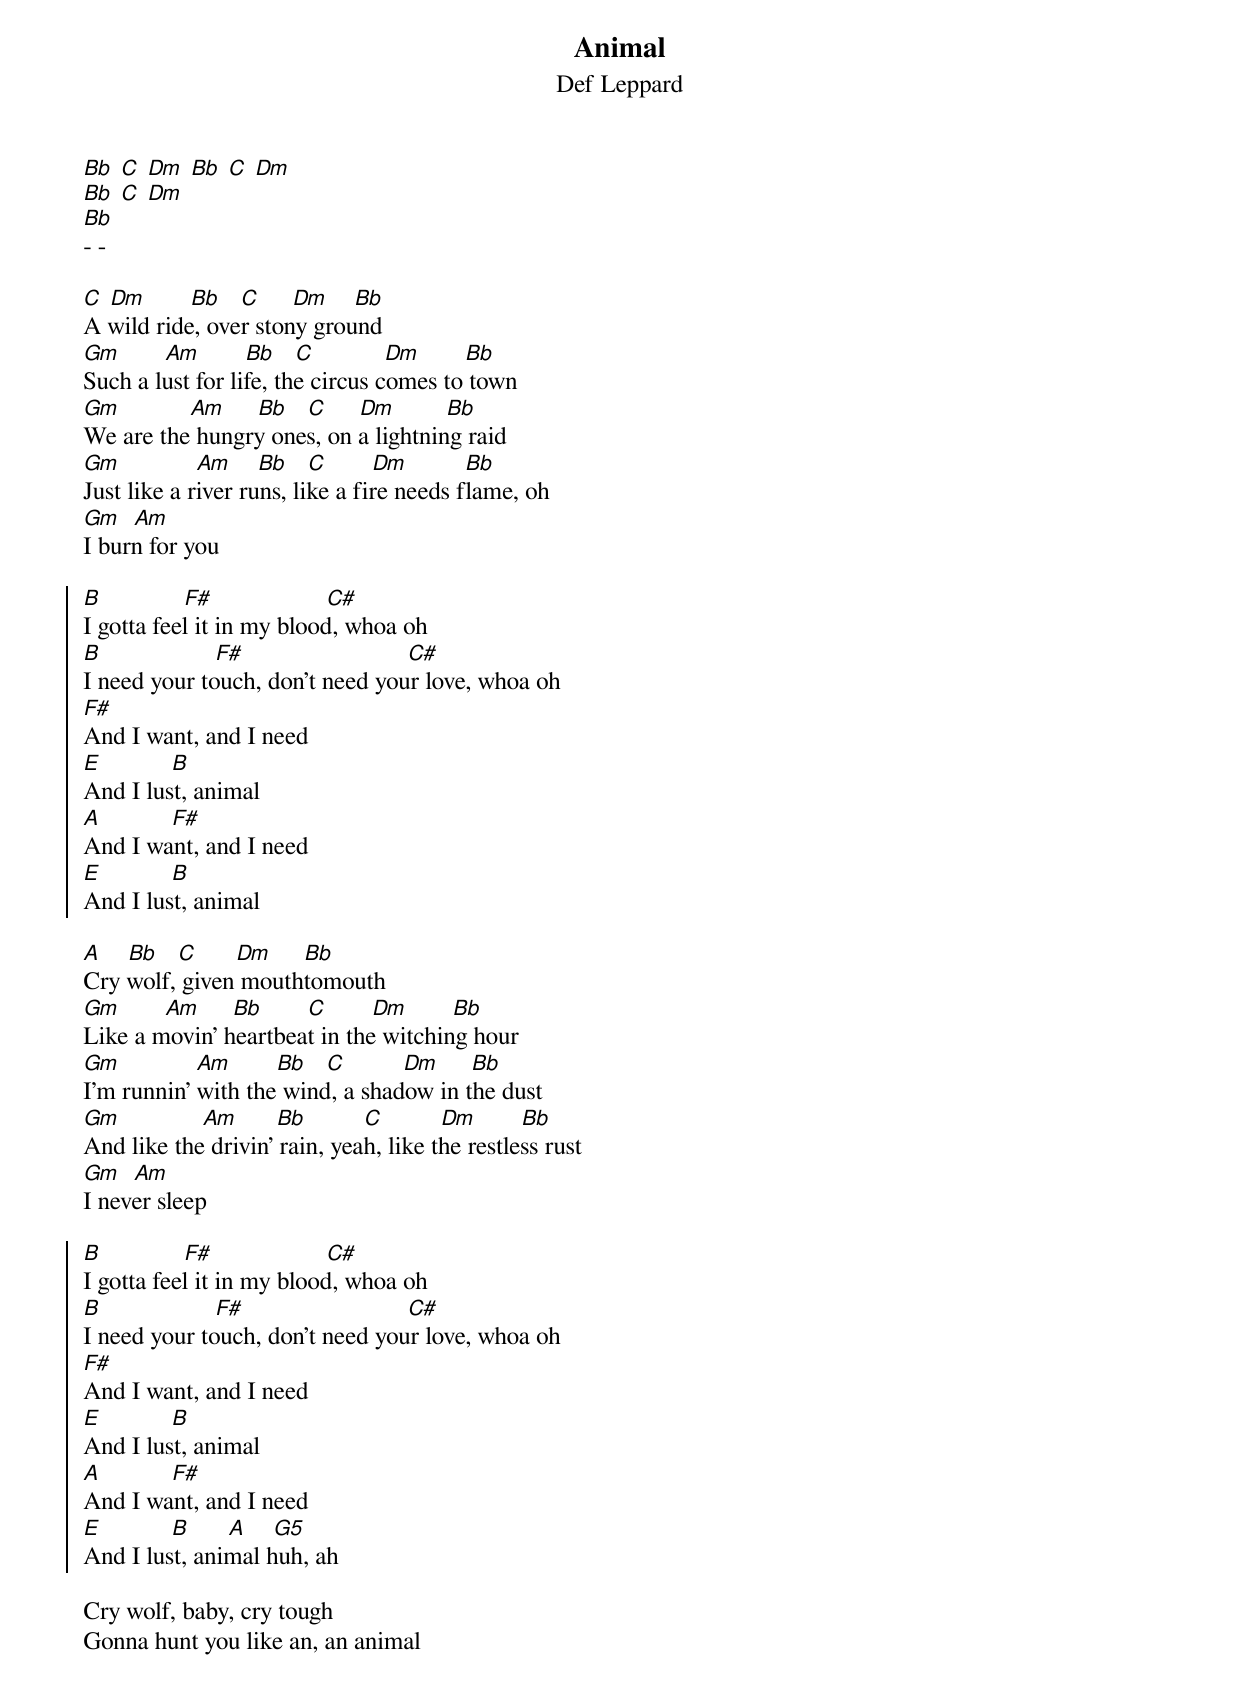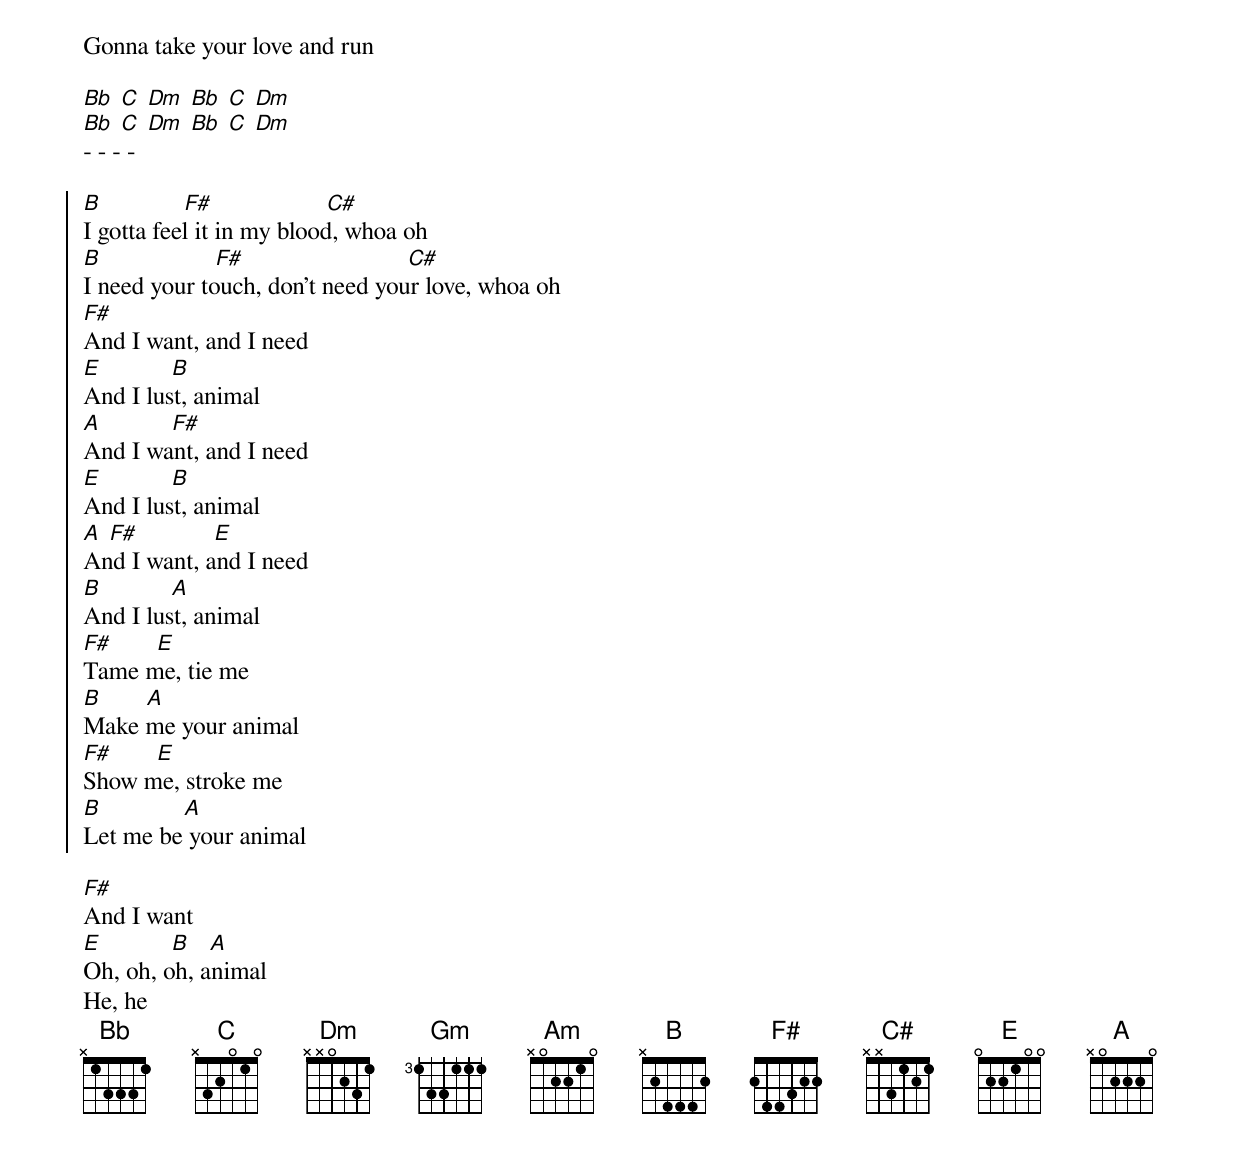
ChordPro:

{t: Animal}
{st: Def Leppard}
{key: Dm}

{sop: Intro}
[Bb] [C] [Dm] [Bb] [C] [Dm]
[Bb] [C] [Dm]
[Bb]
- -
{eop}

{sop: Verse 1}
[C] [Dm]       [Bb]   [C]     [Dm]    [Bb]
A wild ride, over stony ground
[Gm]       [Am]       [Bb]   [C]           [Dm]       [Bb]
Such a lust for life, the circus comes to town
[Gm]           [Am]     [Bb]   [C]     [Dm]        [Bb]
We are the hungry ones, on a lightning raid
[Gm]            [Am]    [Bb]   [C]       [Dm]         [Bb]
Just like a river runs, like a fire needs flame, oh
[Gm]  [Am]
I burn for you
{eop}

{soc}
[B]             [F#]                  [C#]
I gotta feel it in my blood, whoa oh
[B]                  [F#]                          [C#]
I need your touch, don't need your love, whoa oh
[F#]
And I want, and I need
[E]           [B]
And I lust, animal
[A]           [F#]
And I want, and I need
[E]           [B]
And I lust, animal
{eoc}

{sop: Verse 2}
[A]    [Bb]   [C]      [Dm]     [Bb]
Cry wolf, given mouthtomouth
[Gm]       [Am]     [Bb]       [C]       [Dm]       [Bb]
Like a movin' heartbeat in the witching hour
[Gm]            [Am]       [Bb]   [C]         [Dm]     [Bb]
I'm runnin' with the wind, a shadow in the dust
[Gm]             [Am]      [Bb]         [C]         [Dm]       [Bb]
And like the drivin' rain, yeah, like the restless rust
[Gm]  [Am]
I never sleep
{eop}

{soc}
[B]             [F#]                  [C#]
I gotta feel it in my blood, whoa oh
[B]                  [F#]                          [C#]
I need your touch, don't need your love, whoa oh
[F#]
And I want, and I need
[E]           [B]
And I lust, animal
[A]           [F#]
And I want, and I need
[E]           [B]      [A]    [G5]
And I lust, animal huh, ah
{eoc}

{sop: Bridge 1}
Cry wolf, baby, cry tough
Gonna hunt you like an, an animal
Gonna take your love and run
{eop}

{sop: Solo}
[Bb] [C] [Dm] [Bb] [C] [Dm]
[Bb] [C] [Dm] [Bb] [C] [Dm]
- - - -
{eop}

{soc}
[B]             [F#]                  [C#]
I gotta feel it in my blood, whoa oh
[B]                  [F#]                          [C#]
I need your touch, don't need your love, whoa oh
[F#]
And I want, and I need
[E]           [B]
And I lust, animal
[A]           [F#]
And I want, and I need
[E]           [B]
And I lust, animal
[A] [F#]            [E]
And I want, and I need
[B]           [A]
And I lust, animal
[F#]       [E]
Tame me, tie me
[B]       [A]
Make me your animal
[F#]       [E]
Show me, stroke me
[B]             [A]
Let me be your animal
{eoc}

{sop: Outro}
[F#]
And I want
[E]           [B]   [A]
Oh, oh, oh, animal
He, he
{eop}
